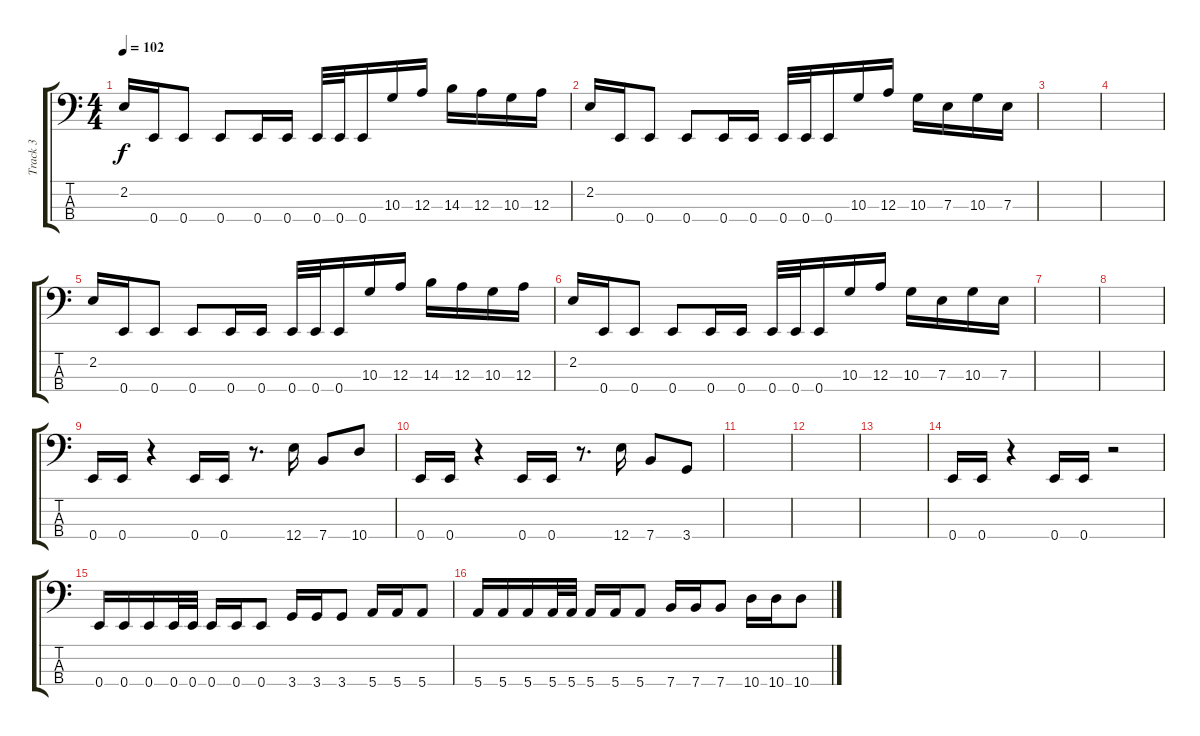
\track ("Track 3" "Track 3") {instrument electricbassfinger}
\staff {score tabs}
\tuning (G2 D2 A1 E1) {hide}
\ts (4 4)
\tempo 102
\clef f4
\ks c
2.2.16{dy f volume 15} 0.4.16 0.4.8 0.4.8 0.4.16 0.4.16 0.4.32 0.4.32 0.4.16 10.3.16 12.3.16 14.3.16 12.3.16 10.3.16 12.3.16 |
2.2.16 0.4.16 0.4.8 0.4.8 0.4.16 0.4.16 0.4.32 0.4.32 0.4.16 10.3.16 12.3.16 10.3.16 7.3.16 10.3.16 7.3.16 |
|
|
2.2.16 0.4.16 0.4.8 0.4.8 0.4.16 0.4.16 0.4.32 0.4.32 0.4.16 10.3.16 12.3.16 14.3.16 12.3.16 10.3.16 12.3.16 |
2.2.16 0.4.16 0.4.8 0.4.8 0.4.16 0.4.16 0.4.32 0.4.32 0.4.16 10.3.16 12.3.16 10.3.16 7.3.16 10.3.16 7.3.16 |
|
|
0.4.16 0.4.16 r.4 0.4.16 0.4.16 r.8{d} 12.4.16 7.4.8 10.4.8 |
0.4.16 0.4.16 r.4 0.4.16 0.4.16 r.8{d} 12.4.16 7.4.8 3.4.8 |
|
|
|
0.4.16 0.4.16 r.4 0.4.16 0.4.16 r.2 |
0.4.16{volume 13} 0.4.16 0.4.16 0.4.32 0.4.32 0.4.16 0.4.16 0.4.8 3.4.16 3.4.16 3.4.8 5.4.16 5.4.16 5.4.8 |
5.4.16 5.4.16 5.4.16 5.4.32 5.4.32 5.4.16 5.4.16 5.4.8 7.4.16 7.4.16 7.4.8 10.4.16 10.4.16 10.4.8
